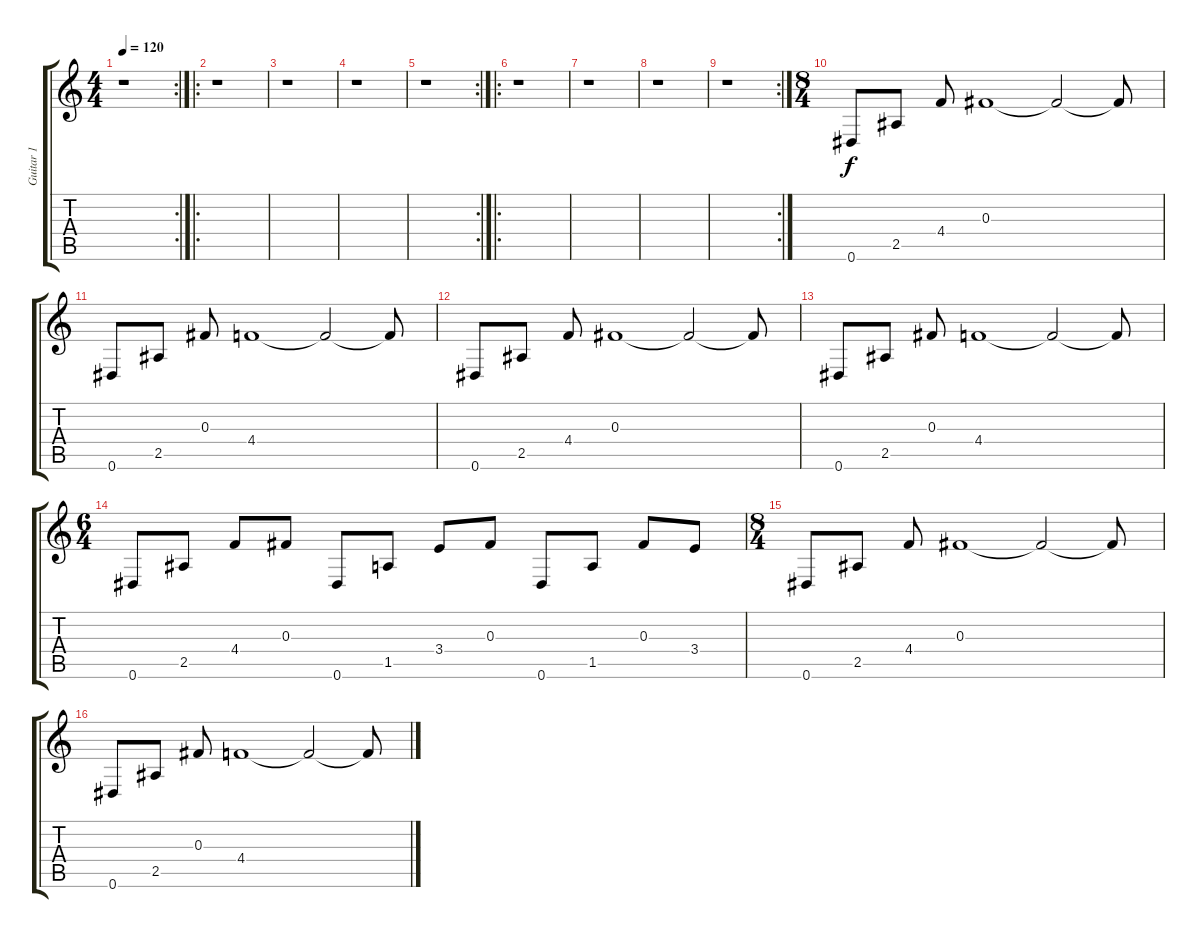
\track ("Guitar 1" "Guitar 1") {instrument electricguitarclean}
\staff {score tabs}
\tuning (Eb4 Bb3 Gb3 Db3 Ab2 Eb2) {hide}
\rc 2
\ts (4 4)
\tempo 120
\clef g2
\ks c
r.1{dy f} |
\ro
r.1 |
r.1 |
r.1 |
\rc 2
r.1 |
\ro
r.1 |
r.1 |
r.1 |
\rc 2
r.1 |
\ts (8 4)
0.6.8 2.5.8 4.4.8 0.3.1 0.3{t}.2 0.3{t}.8 |
0.6.8 2.5.8 0.3.8 4.4.1 4.4{t}.2 4.4{t}.8 |
0.6.8 2.5.8 4.4.8 0.3.1 0.3{t}.2 0.3{t}.8 |
0.6.8 2.5.8 0.3.8 4.4.1 4.4{t}.2 4.4{t}.8 |
\ts (6 4)
0.6.8 2.5.8 4.4.8 0.3.8 0.6.8 1.5.8 3.4.8 0.3.8 0.6.8 1.5.8 0.3.8 3.4.8 |
\ts (8 4)
0.6.8 2.5.8 4.4.8 0.3.1 0.3{t}.2 0.3{t}.8 |
0.6.8 2.5.8 0.3.8 4.4.1 4.4{t}.2 4.4{t}.8
